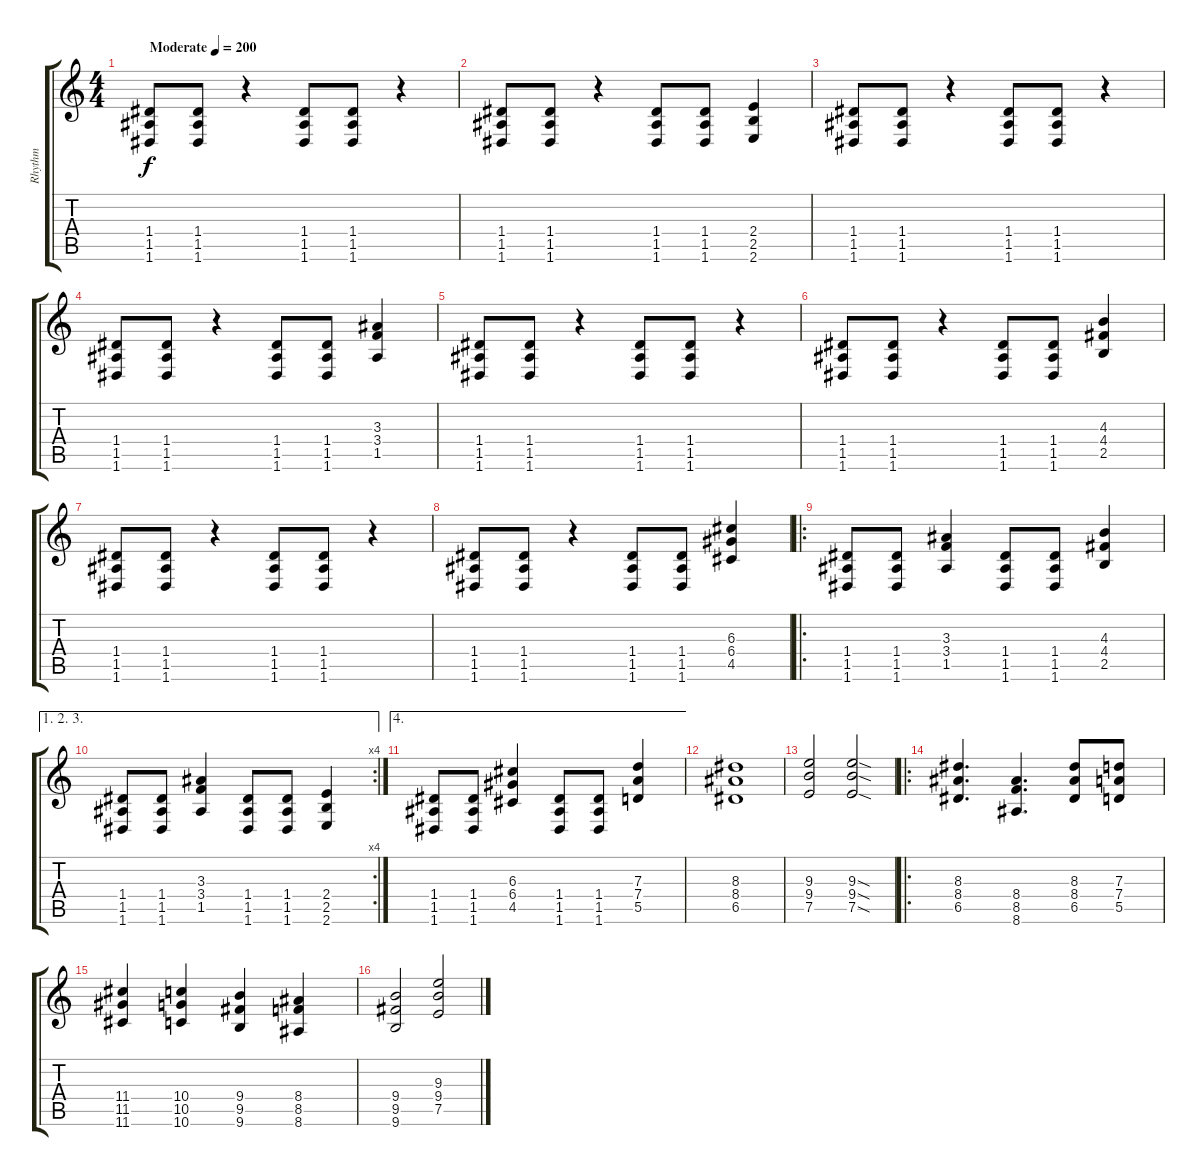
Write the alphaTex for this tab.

\track ("Rhythm" "Rhythm") {instrument distortionguitar}
\staff {score tabs}
\tuning (E4 B3 G3 D3 A2 D2) {hide}
\ts (4 4)
\tempo (200 "Moderate")
\clef g2
\ks c
(1.4 1.5 1.6).8{dy f instrument distortionguitar} (1.4 1.5 1.6).8 r.4 (1.4 1.5 1.6).8 (1.4 1.5 1.6).8 r.4 |
(1.4 1.5 1.6).8 (1.4 1.5 1.6).8 r.4 (1.4 1.5 1.6).8 (1.4 1.5 1.6).8 (2.4 2.5 2.6).4 |
(1.4 1.5 1.6).8 (1.4 1.5 1.6).8 r.4 (1.4 1.5 1.6).8 (1.4 1.5 1.6).8 r.4 |
(1.4 1.5 1.6).8 (1.4 1.5 1.6).8 r.4 (1.4 1.5 1.6).8 (1.4 1.5 1.6).8 (3.3 3.4 1.5).4 |
(1.4 1.5 1.6).8 (1.4 1.5 1.6).8 r.4 (1.4 1.5 1.6).8 (1.4 1.5 1.6).8 r.4 |
(1.4 1.5 1.6).8 (1.4 1.5 1.6).8 r.4 (1.4 1.5 1.6).8 (1.4 1.5 1.6).8 (4.3 4.4 2.5).4 |
(1.4 1.5 1.6).8 (1.4 1.5 1.6).8 r.4 (1.4 1.5 1.6).8 (1.4 1.5 1.6).8 r.4 |
(1.4 1.5 1.6).8 (1.4 1.5 1.6).8 r.4 (1.4 1.5 1.6).8 (1.4 1.5 1.6).8 (6.3 6.4 4.5).4 |
\ro
(1.4 1.5 1.6).8 (1.4 1.5 1.6).8 (3.3 3.4 1.5).4 (1.4 1.5 1.6).8 (1.4 1.5 1.6).8 (4.3 4.4 2.5).4 |
\ae (1 2 3)
\rc 4
(1.4 1.5 1.6).8 (1.4 1.5 1.6).8 (3.3 3.4 1.5).4 (1.4 1.5 1.6).8 (1.4 1.5 1.6).8 (2.4 2.5 2.6).4 |
\ae 4
(1.4 1.5 1.6).8 (1.4 1.5 1.6).8 (6.3 6.4 4.5).4 (1.4 1.5 1.6).8 (1.4 1.5 1.6).8 (7.3 7.4 5.5).4 |
(8.3 8.4 6.5).1 |
(9.3 9.4 7.5).2 (9.3{sod} 9.4{sod} 7.5{sod}).2 |
\ro
(8.3 8.4 6.5).4{d} (8.4 8.5 8.6).4{d} (8.3 8.4 6.5).8 (7.3 7.4 5.5).8 |
(11.4 11.5 11.6).4 (10.4 10.5 10.6).4 (9.4 9.5 9.6).4 (8.4 8.5 8.6).4 |
(9.4 9.5 9.6).2 (9.3 9.4 7.5).2
